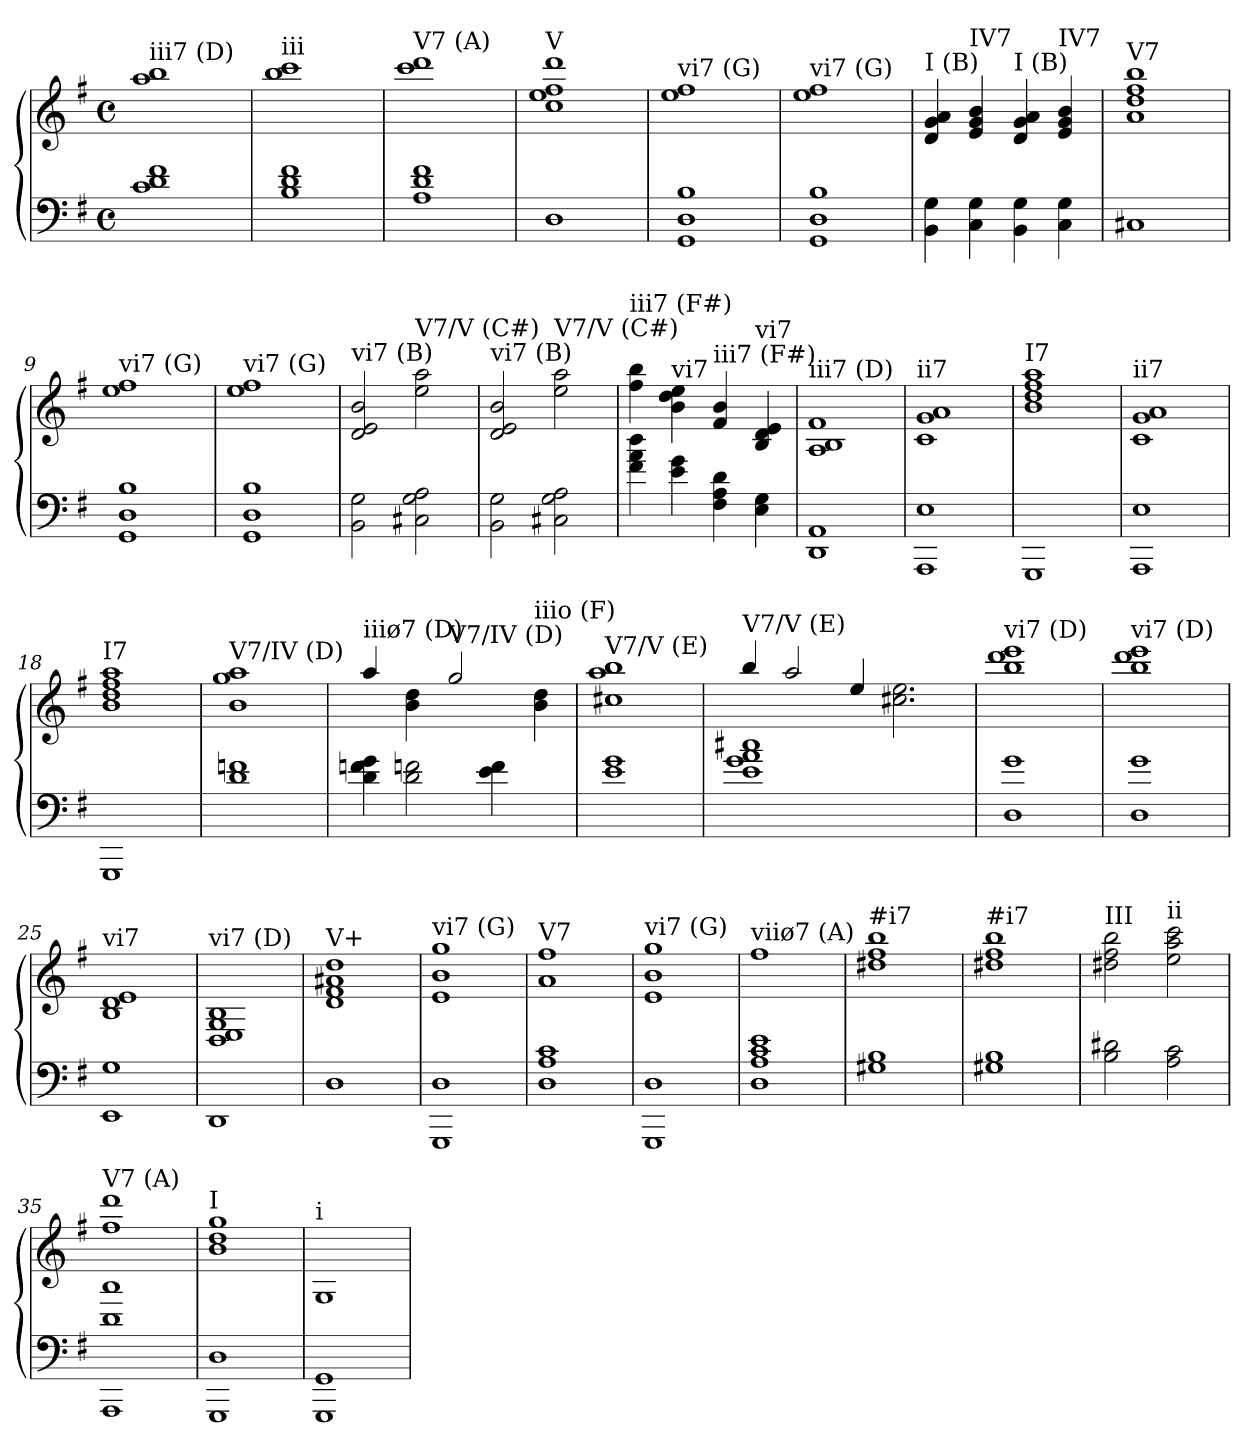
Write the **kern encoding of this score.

**kern	**kern
*part2	*part1
*staff2	*staff1
*clefF4	*clefG2
*k[f#]	*k[f#]
*G:	*G:
*M4/4	*M4/4
*met(c)	*met(c)
=1	=1
!	!LO:TX:a:t=iii7 (D)
1c 1d 1f#	1aa 1bb
=2	=2
!	!LO:TX:a:t=iii
1B 1d 1f#	1bb 1ccc
=3	=3
!	!LO:TX:a:t=V7 (A)
1A 1d 1f#	1ccc 1ddd
=4	=4
!	!LO:TX:a:t=V
1D	1cc 1ee 1ff# 1ddd
=5	=5
!	!LO:TX:a:t=vi7 (G)
1GG 1D 1B	1ee 1ff#
=6	=6
!	!LO:TX:a:t=vi7 (G)
1GG 1D 1B	1ee 1ff#
=7	=7
!	!LO:TX:a:t=I (B)
4BB 4G	4d 4g 4a
!	!LO:TX:a:t=IV7
4C 4G	4e 4g 4b
!	!LO:TX:a:t=I (B)
4BB 4G	4d 4g 4a
!	!LO:TX:a:t=IV7
4C 4G	4e 4g 4b
=8	=8
!	!LO:TX:a:t=V7
1C#X	1a 1dd 1ff# 1bb
=9	=9
!	!LO:TX:a:t=vi7 (G)
1GG 1D 1B	1ee 1ff#
=10	=10
!	!LO:TX:a:t=vi7 (G)
1GG 1D 1B	1ee 1ff#
=11	=11
!	!LO:TX:a:t=vi7 (B)
2BB 2G	2d 2e 2b
!	!LO:TX:a:t=V7/V (C#)
2C#X 2G 2A	2ee 2aa
=12	=12
!	!LO:TX:a:t=vi7 (B)
2BB 2G	2d 2e 2b
!	!LO:TX:a:t=V7/V (C#)
2C#X 2G 2A	2ee 2aa
=13	=13
!	!LO:TX:a:t=iii7 (F#)
4f# 4a 4dd	4ff# 4bb
!	!LO:TX:a:t=vi7
4e 4g	4b 4dd 4ee
!	!LO:TX:a:t=iii7 (F#)
4F# 4A 4d	4f# 4b
!	!LO:TX:a:t=vi7
4E 4G	4B 4d 4e
=14	=14
!	!LO:TX:a:t=iii7 (D)
1DD 1AA	1A 1B 1f#
=15	=15
!	!LO:TX:a:t=ii7
1AAA 1E	1c 1g 1a
=16	=16
!	!LO:TX:a:t=I7
1GGG	1b 1dd 1ff# 1aa
=17	=17
!	!LO:TX:a:t=ii7
1AAA 1E	1c 1g 1a
=18	=18
!	!LO:TX:a:t=I7
1GGG	1b 1dd 1ff# 1aa
=19	=19
!	!LO:TX:a:t=V7/IV (D)
1d 1fn	1b 1gg 1aa
=20	=20
!	!LO:TX:a:t=iiiø7 (D)
4d 4fn 4g	4aa/
2d 2fn	4b 4dd
!	!LO:TX:a:t=V7/IV (D)
.	2gg/
4e 4f	.
!	!LO:TX:a:t=iiio (F)
4ryy	4b 4dd
=21	=21
!	!LO:TX:a:t=V7/V (E)
1e 1g	1cc#X 1aa 1bb
=22	=22
!	!LO:TX:a:t=V7/V (E)
1e 1g 1a 1cc#X	4bb/
.	2aa/
.	4ee/
2.ryy	2.cc#X\ 2.ee\
=23	=23
!	!LO:TX:a:t=vi7 (D)
1D 1g	1bb 1ddd 1eee
=24	=24
!	!LO:TX:a:t=vi7 (D)
1D 1g	1bb 1ddd 1eee
=25	=25
!	!LO:TX:a:t=vi7
1EE 1G	1B 1d 1e
=26	=26
!	!LO:TX:a:t=vi7 (D)
1DD	1D 1E 1G 1B
=27	=27
!	!LO:TX:a:t=V+
1D	1d 1f# 1a#X 1dd
=28	=28
!	!LO:TX:a:t=vi7 (G)
1GGG 1D	1e 1b 1gg
=29	=29
!	!LO:TX:a:t=V7
1D 1A 1c	1a 1ff#
=30	=30
!	!LO:TX:a:t=vi7 (G)
1GGG 1D	1e 1b 1gg
=31	=31
!	!LO:TX:a:t=viiø7 (A)
1D 1A 1c 1e	1ff#
=32	=32
!	!LO:TX:a:t=#i7
1G#X 1B	1dd#X 1ff# 1bb
=33	=33
!	!LO:TX:a:t=#i7
1G#X 1B	1dd#X 1ff# 1bb
=34	=34
!	!LO:TX:a:t=III
2B 2d#X	2dd#X 2ff# 2bb
!	!LO:TX:a:t=ii
2A 2c	2ee 2aa 2ccc
=35	=35
!	!LO:TX:a:t=V7 (A)
1AAA 1d 1cc	1ff# 1ddd
=36	=36
!	!LO:TX:a:t=I
1GGG 1D	1b 1dd 1gg
=37	=37
!	!LO:TX:a:t=i
1GGG 1GG	1G
=	=
*-	*-
